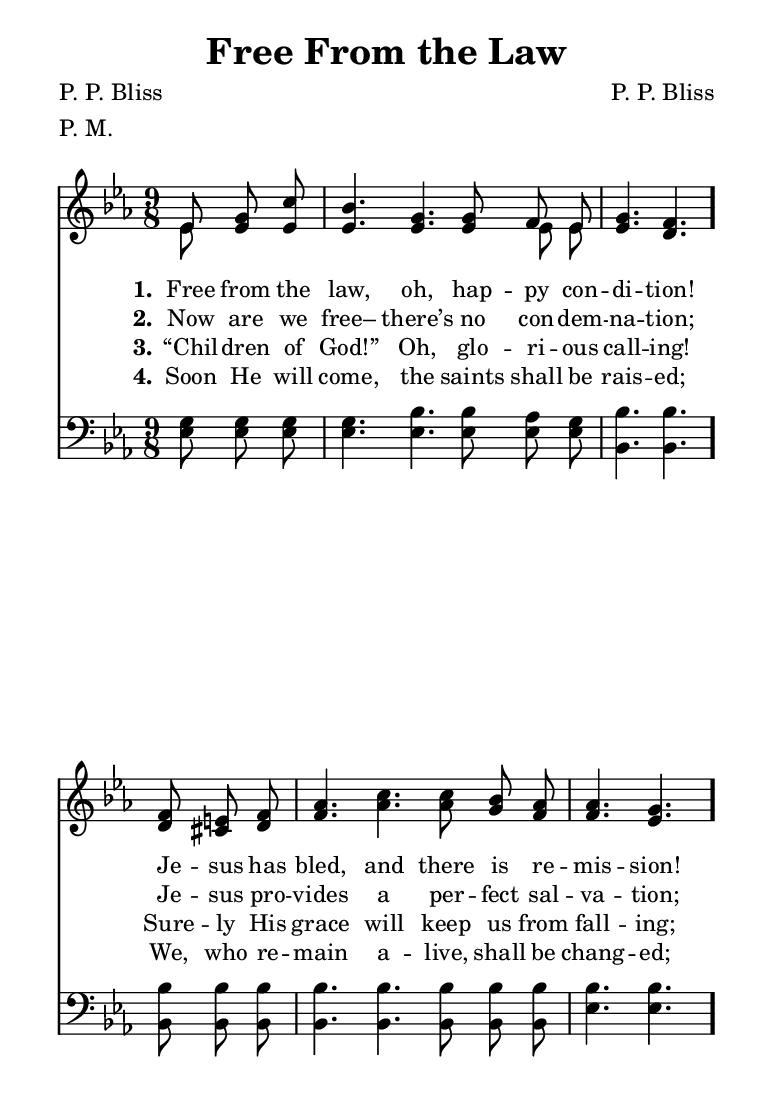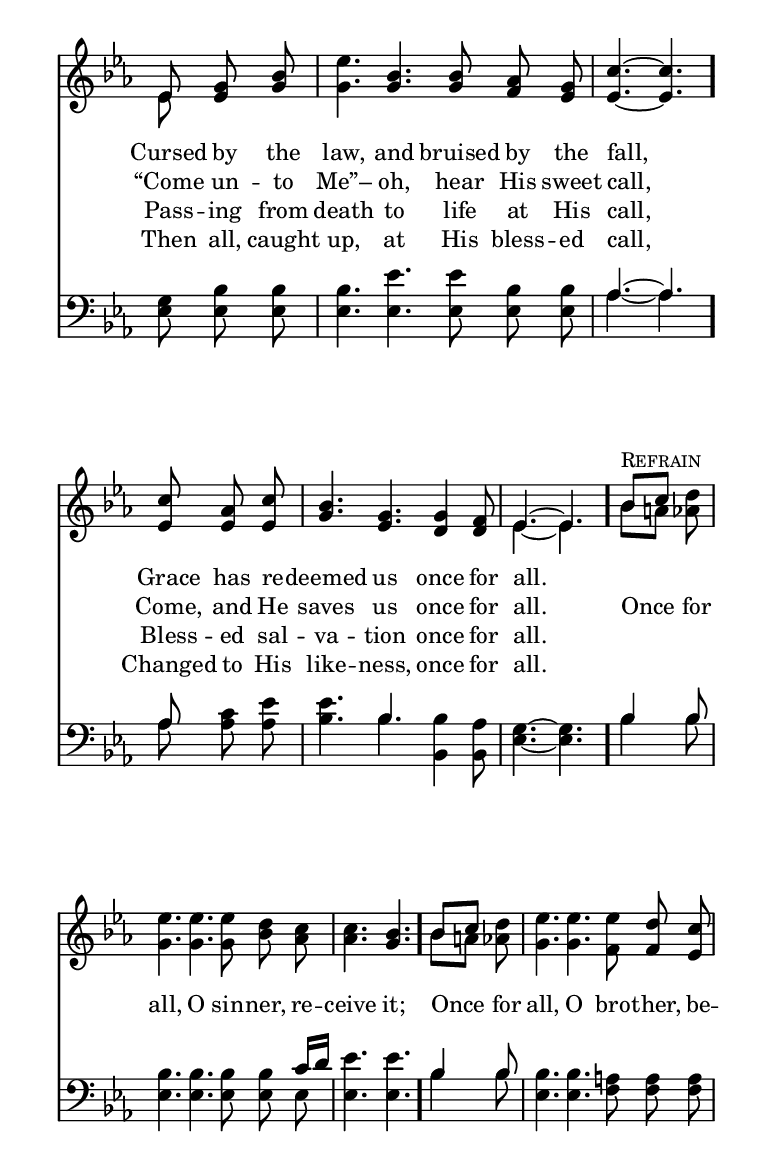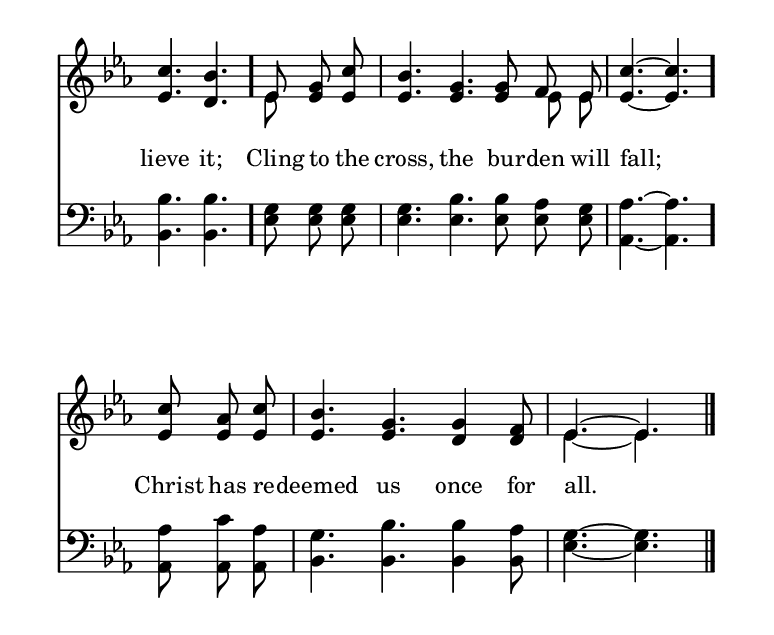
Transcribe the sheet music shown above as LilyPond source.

\include "common/global.ily"
\paper {
  \include "common/paper.ily"
  ragged-last-bottom = ##t
  % original has 5 systems on first page, one on second
  % that's a bit squashed for us
  systems-per-page = #(cond (is-eogsized 5) (#t #f))
  system-count = #(cond (is-eogsized 7) (#t #f))
}

\header{
  %gospel
  hymnnumber = "84"
  title = "Free From the Law"
  tunename = "Once For All"
  meter = "P. M."
  poet = "P. P. Bliss"
  composer = "P. P. Bliss"
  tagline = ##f
}

% for fermata in MIDI
ta = { \tempo 4=80 }
tb = { \tempo 4=40 }

patternAA = { c8 c8 c8 | c4. c4. c8 c8 c8      | c4. c4. }
patternAB = { c8 c8 c8 | c4. c4. c4    c8      | c4. c4. }
patternAC = { c4    c8 | c4. c4. c8 c8 c16 c16 | c4. c4. }
patternAD = { c4    c8 | c4. c4. c8 c8 c8      | c4. c4. }

global = {
  \include "common/overrides.ily"
  \override Staff.TimeSignature.style = #'numbered
  \time 9/8
  \override Score.MetronomeMark.transparent = ##t % hide all fermata changes too
  \ta
  \key ees \major
  \partial 4.
  \autoBeamOff
}

notesSoprano = {
\global
\relative c' {

  \changePitch \patternAA { ees g c | bes g g f ees | g f }
  \changePitch \patternAA { f e f | aes c c bes aes | aes g }
  \changePitch \patternAA { ees g bes | ees bes bes aes g | c ~ c }
  \changePitch \patternAB { c aes c | bes g g f | ees ~ ees } \eogbreak

  << s^\markup { \small \caps "Refrain" }
  \changePitch \patternAA { bes'[ c] d | ees ees ees d c | c bes } >>
  \changePitch \patternAA { bes[ c] d | ees ees ees d c | c bes }
  \changePitch \patternAA { ees, g c | bes g g f ees | c' ~ c }
  \changePitch \patternAB { c aes c | bes g g f | ees ~ ees }

  \bar "|."

}
}

notesAlto = {
\global
\relative e' {

  \changePitch \patternAA { ees ees ees | ees ees ees ees ees | ees d }
  \changePitch \patternAA { d cis d | f aes aes g f | f ees }
  \changePitch \patternAA { ees ees g | g g g f ees | ees ~ ees }
  \changePitch \patternAB { ees ees ees | g ees d d | ees ~ ees }

  \changePitch \patternAA { bes'[ a] aes | g g g bes aes | aes g }
  \changePitch \patternAA { bes[ a] aes | g g f f ees | ees d }
  \changePitch \patternAA { ees ees ees | ees ees ees ees ees | ees ~ ees }
  \changePitch \patternAB { ees ees ees | ees ees d d | ees ~ ees }

}
}

notesTenor = {
\global
\relative a {

  \changePitch \patternAA { g g g | g bes bes aes g | bes bes }
  \changePitch \patternAA { bes bes bes | bes bes bes bes bes | bes bes }
  \changePitch \patternAA { g bes bes | bes ees ees bes bes | aes ~ aes }
  \changePitch \patternAB { aes c ees | ees bes bes aes | g ~ g }

  \changePitch \patternAC { bes bes | bes bes bes bes c[ d] | ees ees }
  \changePitch \patternAD { bes bes | bes bes a a a | bes bes }
  \changePitch \patternAA { g g g | g bes bes aes g | aes ~ aes }
  \changePitch \patternAB { aes c aes | g bes bes aes | g ~ g }

}
}

notesBass = {
\global
\relative f {

  \changePitch \patternAA { ees ees ees | ees ees ees ees ees | bes bes }
  \changePitch \patternAA { bes bes bes | bes bes bes bes bes | ees ees }
  \changePitch \patternAA { ees ees ees | ees ees ees ees ees | aes ~ aes }
  \changePitch \patternAB { aes aes aes | bes bes bes, bes | ees ~ ees }

  \changePitch \patternAD { bes' bes | ees, ees ees ees ees | ees ees }
  \changePitch \patternAD { bes' bes | ees, ees f f f | bes, bes }
  \changePitch \patternAA { ees ees ees | ees ees ees ees ees | aes, ~ aes }
  \changePitch \patternAB { aes aes aes | bes bes bes bes | ees ~ ees }

}
}

Refrain = \lyricmode {

Once for all, O sin -- ner, re -- ceive it; \bar "."
Once for all, O bro -- ther, be -- lieve it; \bar "."
Cling to the cross, the bur -- den will fall; \bar "."
Christ has re -- deemed us once for all. \bar "."

}

wordsA = \lyricmode {
\set stanza = "1."

Free from the law, oh, hap -- py con -- di -- tion! \bar "."
Je -- sus has bled, and there is re -- mis -- sion! \bar "."
Cursed by the law, and bruised by the fall, \bar "."
Grace has re -- deemed us once for all. \bar "."

}

wordsB = \lyricmode {
\set stanza = "2."

Now are we free– there’s no con -- dem -- na -- tion;
Je -- sus pro -- vides a per -- fect  sal -- va -- tion;
“Come un -- to Me”– oh, hear His sweet call,
Come, and He saves us once for all.

\Refrain

}

wordsC = \lyricmode {
\set stanza = "3."

“Chil -- dren of God!” Oh, glo -- ri -- ous call -- ing!
Sure -- ly His grace will keep us from fall -- ing;
Pass -- ing from death to life at His call,
Bless -- ed sal -- va -- tion once for all.

}

wordsD = \lyricmode {
\set stanza = "4."

Soon He will come, the saints shall be rais -- ed;
We, who re -- main a -- live, shall be chang -- ed;
Then all, caught up, at His bless -- ed call,
Changed to His like -- ness, once for all.

}

\score {
  \context ChoirStaff <<
    \context Staff = upper <<
      \set Staff.autoBeaming = ##f
      \set ChoirStaff.systemStartDelimiter = #'SystemStartBar
      \set ChoirStaff.printPartCombineTexts = ##f
      \partcombine #'(2 . 9) \notesSoprano \notesAlto
      \context NullVoice = sopranos { \voiceOne << \notesSoprano >> }
      \context NullVoice = altos { \voiceTwo << \notesAlto >> }
      \context Lyrics = one   \lyricsto sopranos \wordsA
      \context Lyrics = two   \lyricsto sopranos \wordsB
      \context Lyrics = three \lyricsto sopranos \wordsC
      \context Lyrics = four  \lyricsto sopranos \wordsD
    >>
    \context Staff = men <<
      \set Staff.autoBeaming = ##f
      \clef bass
      \set ChoirStaff.printPartCombineTexts = ##f
      \partcombine #'(2 . 9) \notesTenor \notesBass
      \context NullVoice = tenors { \voiceOne << \notesTenor >> }
      \context NullVoice = basses { \voiceTwo << \notesBass >> }
    >>
  >>
  \layout {
    \include "common/layout.ily"
  }
  \midi{
    \include "common/midi.ily"
  }
}

\version "2.19.49"  % necessary for upgrading to future LilyPond versions.

% vi:set et ts=2 sw=2 ai nocindent syntax=lilypond:
